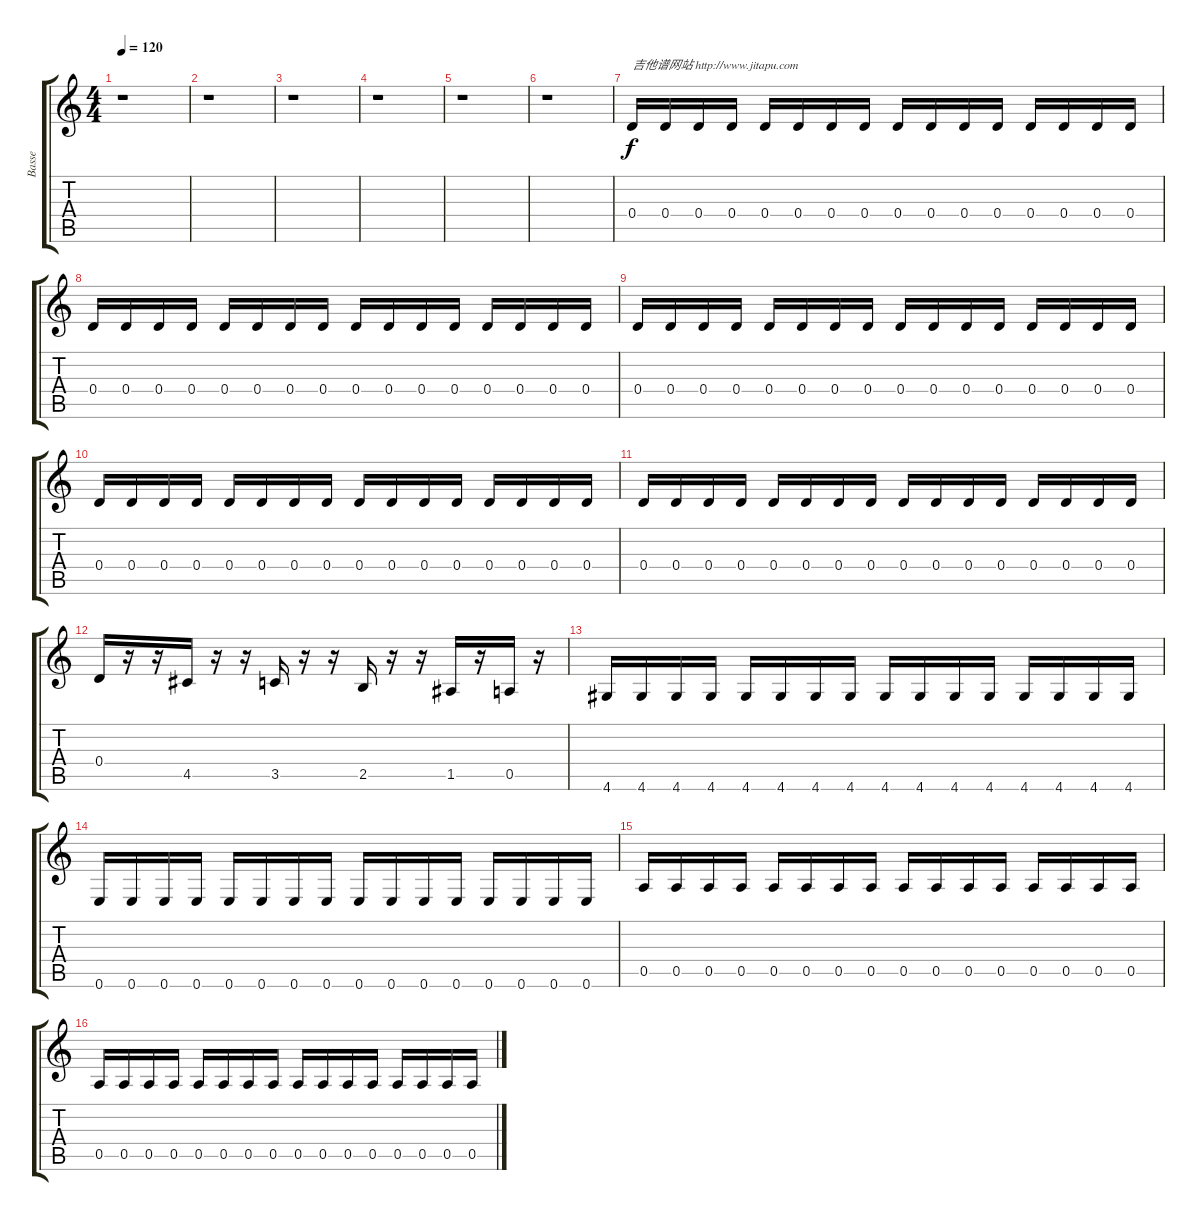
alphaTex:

\track ("Basse" "Basse") {instrument electricbassfinger}
\staff {score tabs}
\tuning (E4 B3 G3 D3 A2 E2) {hide}
\ts (4 4)
\tempo 120
\clef g2
\ks c
r.1{dy f} |
r.1 |
r.1 |
r.1 |
r.1 |
r.1 |
0.4.16{txt "吉他谱网站 http://www.jitapu.com"} 0.4.16 0.4.16 0.4.16 0.4.16 0.4.16 0.4.16 0.4.16 0.4.16 0.4.16 0.4.16 0.4.16 0.4.16 0.4.16 0.4.16 0.4.16 |
0.4.16 0.4.16 0.4.16 0.4.16 0.4.16 0.4.16 0.4.16 0.4.16 0.4.16 0.4.16 0.4.16 0.4.16 0.4.16 0.4.16 0.4.16 0.4.16 |
0.4.16 0.4.16 0.4.16 0.4.16 0.4.16 0.4.16 0.4.16 0.4.16 0.4.16 0.4.16 0.4.16 0.4.16 0.4.16 0.4.16 0.4.16 0.4.16 |
0.4.16 0.4.16 0.4.16 0.4.16 0.4.16 0.4.16 0.4.16 0.4.16 0.4.16 0.4.16 0.4.16 0.4.16 0.4.16 0.4.16 0.4.16 0.4.16 |
0.4.16 0.4.16 0.4.16 0.4.16 0.4.16 0.4.16 0.4.16 0.4.16 0.4.16 0.4.16 0.4.16 0.4.16 0.4.16 0.4.16 0.4.16 0.4.16 |
0.4.16 r.16 r.16 4.5.16 r.16 r.16 3.5.16 r.16 r.16 2.5.16 r.16 r.16 1.5.16 r.16 0.5.16 r.16 |
4.6.16 4.6.16 4.6.16 4.6.16 4.6.16 4.6.16 4.6.16 4.6.16 4.6.16 4.6.16 4.6.16 4.6.16 4.6.16 4.6.16 4.6.16 4.6.16 |
0.6.16 0.6.16 0.6.16 0.6.16 0.6.16 0.6.16 0.6.16 0.6.16 0.6.16 0.6.16 0.6.16 0.6.16 0.6.16 0.6.16 0.6.16 0.6.16 |
0.5.16 0.5.16 0.5.16 0.5.16 0.5.16 0.5.16 0.5.16 0.5.16 0.5.16 0.5.16 0.5.16 0.5.16 0.5.16 0.5.16 0.5.16 0.5.16 |
0.5.16 0.5.16 0.5.16 0.5.16 0.5.16 0.5.16 0.5.16 0.5.16 0.5.16 0.5.16 0.5.16 0.5.16 0.5.16 0.5.16 0.5.16 0.5.16
